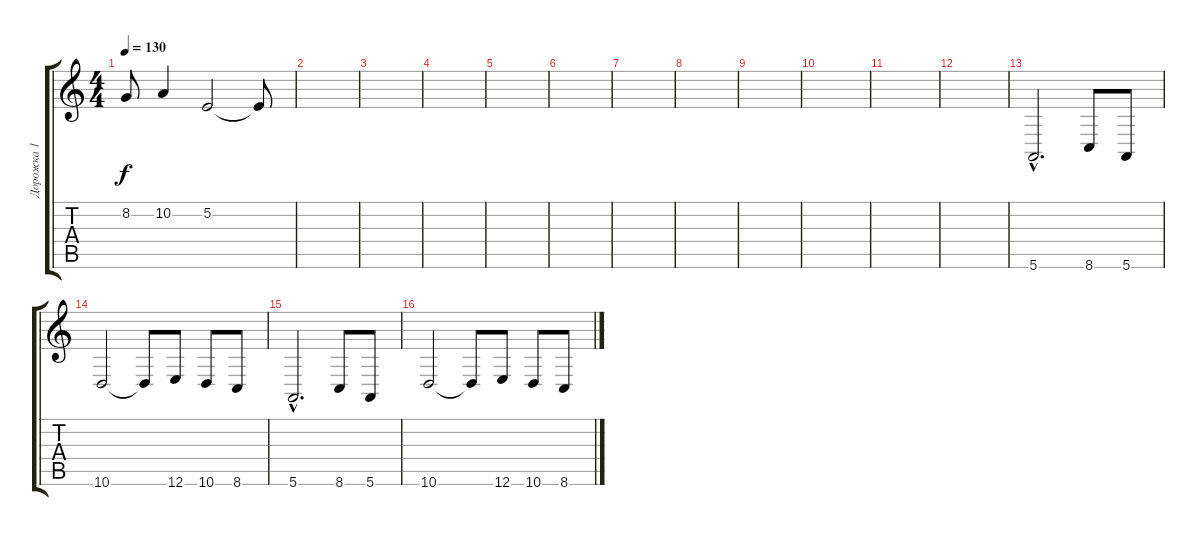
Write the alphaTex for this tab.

\track ("Дорожка 1" "Дорожка 1") {instrument lead2sawtooth}
\staff {score tabs}
\tuning (E4 B3 G3 D3 A2 E2) {hide}
\ts (4 4)
\tempo 130
\clef g2
\ks c
8.2.8{dy f} 10.2.4 5.2.2 5.2{t}.8 |
|
|
|
|
|
|
|
|
|
|
|
5.6{hac}.2{d} 8.6.8 5.6.8 |
10.6.2 10.6{t}.8 12.6.8 10.6.8 8.6.8 |
5.6{hac}.2{d} 8.6.8 5.6.8 |
10.6.2 10.6{t}.8 12.6.8 10.6.8 8.6.8
